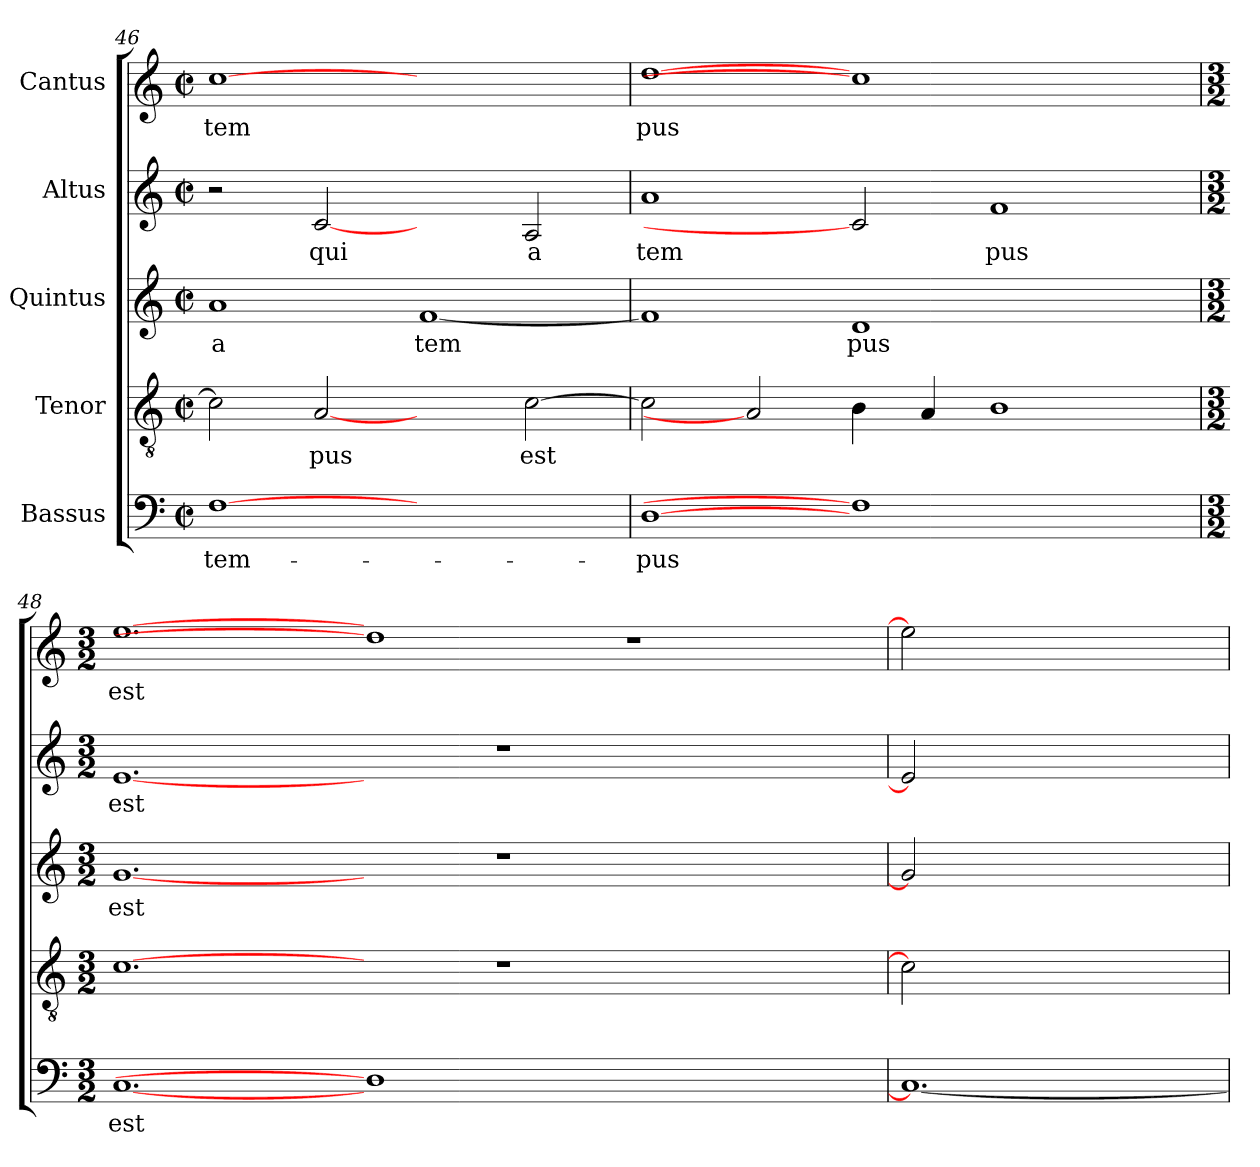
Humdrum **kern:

**kern	**text	**kern	**text	**kern	**text	**kern	**text	**kern	**text
*part5	*part5	*part4	*part4	*part3	*part3	*part2	*part2	*part1	*part1
*staff5	*staff5	*staff4	*staff4	*staff3	*staff3	*staff2	*staff2	*staff1	*staff1
*I"Bassus	*	*I"Tenor	*	*I"Quintus	*	*I"Altus	*	*I"Cantus	*
*clefF4	*	*clefGv2	*	*clefG2	*	*clefG2	*	*clefG2	*
*M2/2	*	*M2/2	*	*M2/2	*	*M2/2	*	*M2/2	*
*met(c|)	*	*met(c|)	*	*met(c|)	*	*met(c|)	*	*met(c|)	*
=46	=46	=46	=46	=46	=46	=46	=46	=46	=46
!	!LO:LY:b:cj	!	!	!	!LO:LY:b:cj	!	!	!	!LO:LY:b:cj
[1F	tem-	2c\]	.	1a	a	2r	.	[1cc	tem
!	!	!	!LO:LY:b:cj	!	!	!	!LO:LY:b:cj	!	!
.	.	[2A	pus	.	.	[2c	qui	.	.
!	!	!	!	!	!LO:LY:b	!	!	!	!
1ryy	.	2ryy	.	[<1f	tem	2ryy	.	1ryy	.
!	!	!	!LO:LY:b	!	!	!	!LO:LY:b:cj	!	!
.	.	[>2c\	est	.	.	2A/	a	.	.
=47	=47	=47	=47	=47	=47	=47	=47	=47	=47
!	!LO:LY:b:cj	!	!	!	!	!	!LO:LY:b:cj	!	!LO:LY:b:cj
[1D	-pus	2c\]	.	1f]	.	1a	tem	[1dd	pus
.	.	2A]	.	.	.	.	.	.	.
!	!	!	!	!	!LO:LY:b:cj	!	!	!	!
1F]	.	4B\	.	1d	pus	2c]	.	1cc]	.
.	.	4A/	.	.	.	.	.	.	.
!	!	!	!	!	!	!	!LO:LY:b:cj	!	!
.	.	1B	.	.	.	1f	pus	.	.
2ryy	.	.	.	2ryy	.	.	.	2ryy	.
=48	=48	=48	=48	=48	=48	=48	=48	=48	=48
*M3/2	*	*M3/2	*	*M3/2	*	*M3/2	*	*M3/2	*
!	!LO:LY:b:cj	!	!	!	!LO:LY:b:cj	!	!LO:LY:b:cj	!	!LO:LY:b:cj
[<1.C	est	[1.c	.	[1.g	est	[1.e	est	[1.ee	est
1D]	.	2ryy	.	2ryy	.	2ryy	.	1dd]	.
.	.	1r	.	1r	.	1r	.	.	.
1ryy	.	.	.	.	.	.	.	1r	.
.	.	2ryy	.	2ryy	.	2ryy	.	.	.
=49	=49	=49	=49	=49	=49	=49	=49	=49	=49
1.C_	.	2c]	.	2g]	.	2e]	.	2ee]	.
.	.	1ryy	.	1ryy	.	1ryy	.	1ryy	.
=	=	=	=	=	=	=	=	=	=
*-	*-	*-	*-	*-	*-	*-	*-	*-	*-
